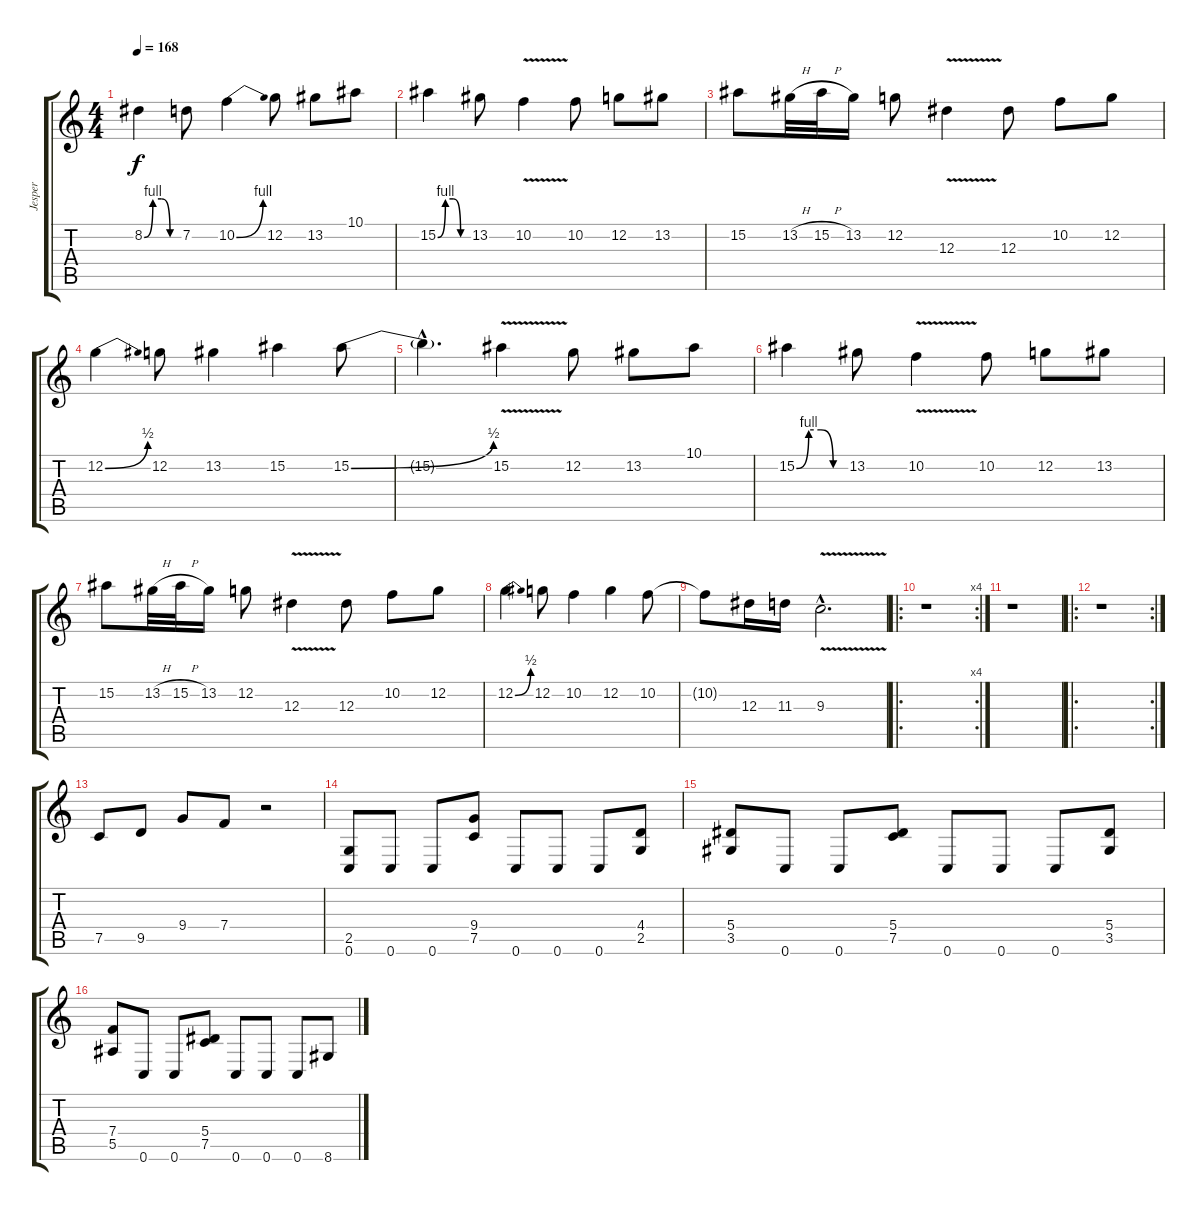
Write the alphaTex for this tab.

\track ("Jesper" "Jesper") {instrument overdrivenguitar}
\staff {score tabs}
\tuning (C4 G3 Eb3 Bb2 F2 C2) {hide}
\ts (4 4)
\tempo 168
\clef g2
\ks c
8.2{be (custom 0 0 15 4 30 4 45 0 60 0)}.4{dy f} 7.2.8 10.2{be (bend 0 0 60 4)}.4 12.2.8 13.2.8 10.1.8 |
15.2{be (custom 0 0 15 4 30 4 45 0 60 0)}.4 13.2.8 10.2{v}.4 10.2.8 12.2.8 13.2.8 |
15.2.8 13.2{h}.32 15.2{h}.32 13.2.16 12.2.8 12.3{v}.4 12.3.8 10.2.8 12.2.8 |
12.2{be (bend 0 0 60 2)}.4 12.2.8 13.2.4 15.2.4 15.2{be (bend 0 0 60 2)}.8 |
15.2{hac t}.4{d} 15.2{v}.4 12.2.8 13.2.8 10.1.8 |
15.2{be (custom 0 0 15 4 30 4 45 0 60 0)}.4 13.2.8 10.2{v}.4 10.2.8 12.2.8 13.2.8 |
15.2.8 13.2{h}.32 15.2{h}.32 13.2.16 12.2.8 12.3{v}.4 12.3.8 10.2.8 12.2.8 |
12.2{be (bend 0 0 60 2)}.4 12.2.8 10.2.4 12.2.4 10.2.8 |
10.2{t}.8 12.3.16 11.3.16 9.3{v hac}.2{d} |
\ro
\rc 4
r.1 |
r.1 |
\ro
\rc 2
r.1 |
7.5.8 9.5.8 9.4.8 7.4.8 r.2 |
(2.5 0.6).8 0.6.8 0.6.8 (9.4 7.5).8 0.6.8 0.6.8 0.6.8 (4.4 2.5).8 |
(5.4 3.5).8 0.6.8 0.6.8 (5.4 7.5).8 0.6.8 0.6.8 0.6.8 (5.4 3.5).8 |
(7.4 5.5).8 0.6.8 0.6.8 (5.4 7.5).8 0.6.8 0.6.8 0.6.8 8.6.8
